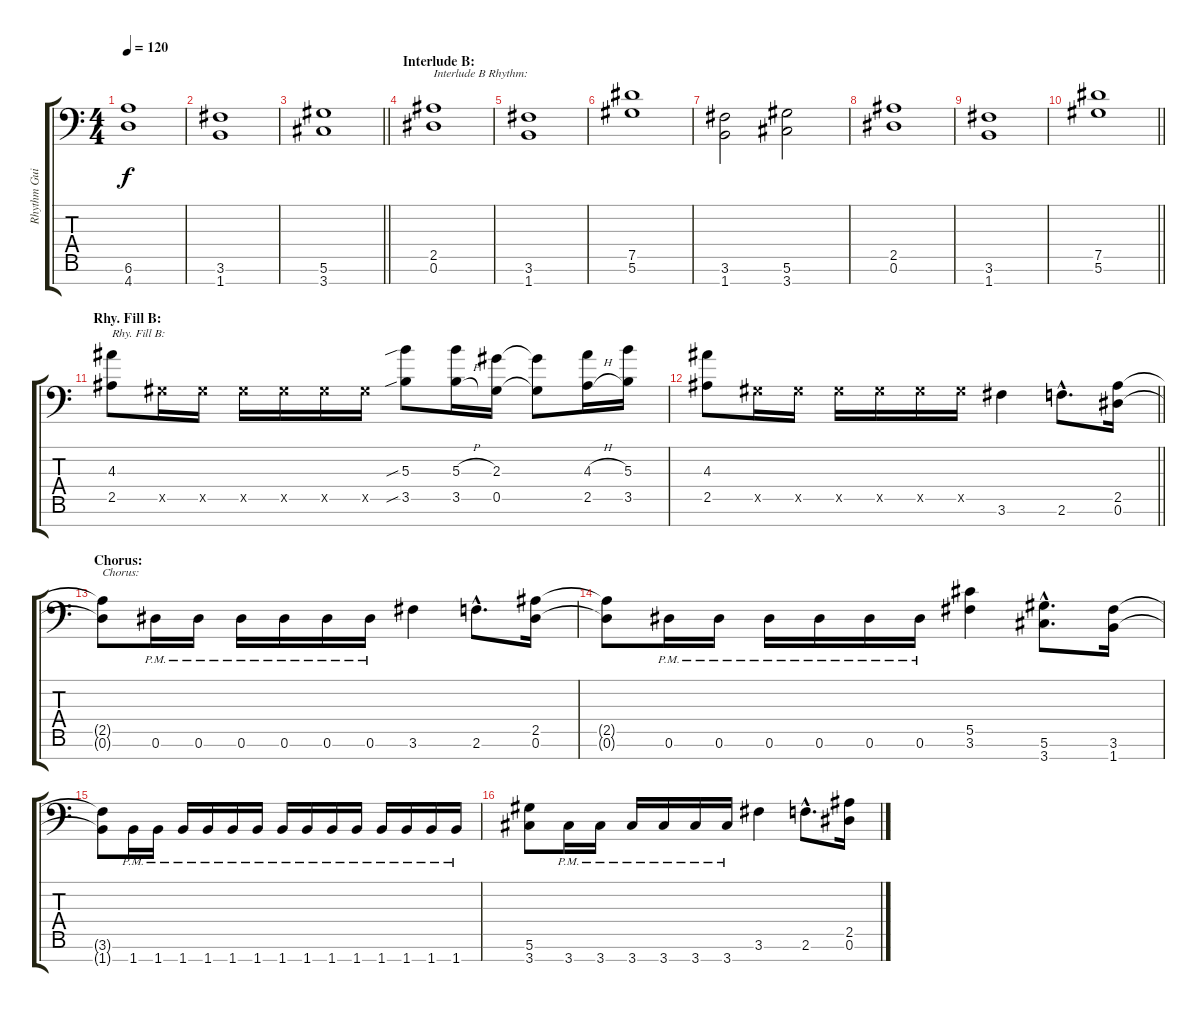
\track ("Rhythm Guitar II" "Rhythm Gui") {instrument distortionguitar}
\staff {score tabs}
\tuning (Eb4 Bb3 Gb3 Db3 Ab2 Eb2 Bb1) {hide}
\ts (4 4)
\tempo 120
\clef f4
\ks c
(6.6 4.7).1{dy f} |
(3.6 1.7).1 |
\barLineRight lightlight
(5.6 3.7).1 |
\section ("" "Interlude B:")
(2.5 0.6).1{txt "Interlude B Rhythm:"} |
(3.6 1.7).1 |
(7.5 5.6).1 |
(3.6 1.7).2 (5.6 3.7).2 |
(2.5 0.6).1 |
(3.6 1.7).1 |
\barLineRight lightlight
(7.5 5.6).1 |
\section ("" "Rhy. Fill B:")
(4.3 2.5).8{txt "Rhy. Fill B:"} 0.5{x}.16 0.5{x}.16 0.5{x}.16 0.5{x}.16 0.5{x}.16 0.5{x}.16 (5.3{sib} 3.5{sib}).8 (5.3{h} 3.5{h}).16 (2.3 0.5).16 (2.3{t} 0.5{t}).8 (4.3{h} 2.5{h}).16 (5.3 3.5).16 |
\barLineRight lightlight
(4.3 2.5).8 0.5{x}.16 0.5{x}.16 0.5{x}.16 0.5{x}.16 0.5{x}.16 0.5{x}.16 3.6.4 2.6{hac}.8{d} (2.5 0.6).16 |
\section ("" "Chorus:")
(2.5{t} 0.6{t}).8{txt "Chorus:"} 0.6{pm}.16 0.6{pm}.16 0.6{pm}.16 0.6{pm}.16 0.6{pm}.16 0.6{pm}.16 3.6.4 2.6{hac}.8{d} (2.5 0.6).16 |
(2.5{t} 0.6{t}).8 0.6{pm}.16 0.6{pm}.16 0.6{pm}.16 0.6{pm}.16 0.6{pm}.16 0.6{pm}.16 (5.5 3.6).4 (5.6{hac} 3.7{hac}).8{d} (3.6 1.7).16 |
(3.6{t} 1.7{t}).8 1.7{pm}.16 1.7{pm}.16 1.7{pm}.16 1.7{pm}.16 1.7{pm}.16 1.7{pm}.16 1.7{pm}.16 1.7{pm}.16 1.7{pm}.16 1.7{pm}.16 1.7{pm}.16 1.7{pm}.16 1.7{pm}.16 1.7{pm}.16 |
(5.6 3.7).8 3.7{pm}.16 3.7{pm}.16 3.7{pm}.16 3.7{pm}.16 3.7{pm}.16 3.7{pm}.16 3.6.4 2.6{hac}.8{d} (2.5 0.6).16
